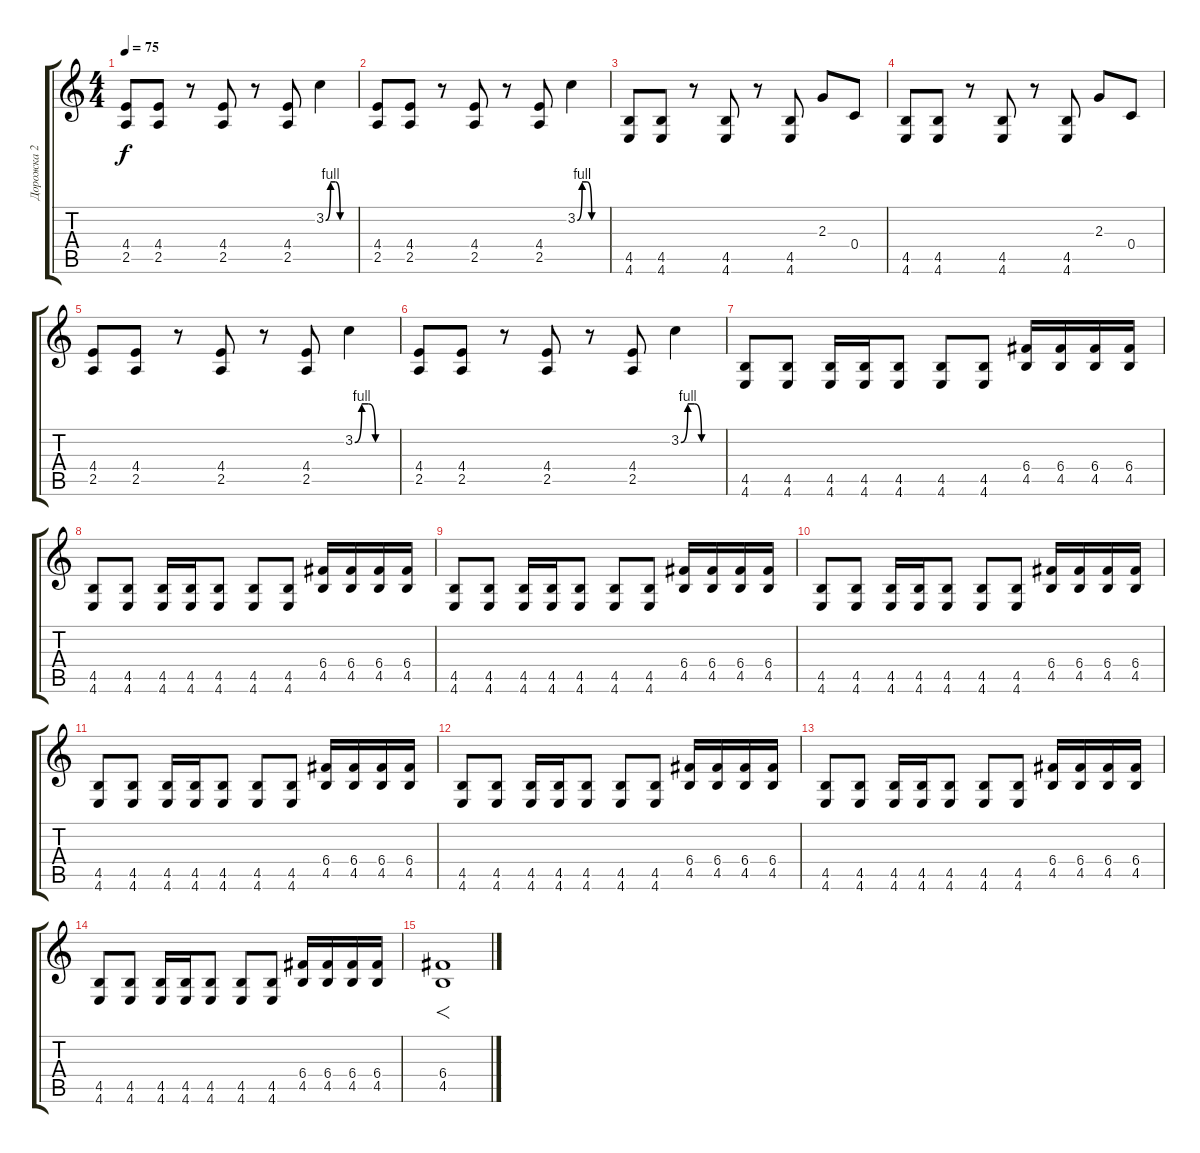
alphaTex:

\track ("Дорожка 2" "Дорожка 2") {instrument overdrivenguitar}
\staff {score tabs}
\tuning (D4 A3 F3 C3 G2 C2) {hide}
\ts (4 4)
\tempo 75
\clef g2
\ks c
(4.4 2.5).8{dy f} (4.4 2.5).8 r.8 (4.4 2.5).8 r.8 (4.4 2.5).8 3.2{be (custom 0 0 10 4 20 4 30 0 60 0)}.4 |
(4.4 2.5).8 (4.4 2.5).8 r.8 (4.4 2.5).8 r.8 (4.4 2.5).8 3.2{be (custom 0 0 10 4 20 4 30 0 60 0)}.4 |
(4.5 4.6).8 (4.5 4.6).8 r.8 (4.5 4.6).8 r.8 (4.5 4.6).8 2.3.8 0.4.8 |
(4.5 4.6).8 (4.5 4.6).8 r.8 (4.5 4.6).8 r.8 (4.5 4.6).8 2.3.8 0.4.8 |
(4.4 2.5).8 (4.4 2.5).8 r.8 (4.4 2.5).8 r.8 (4.4 2.5).8 3.2{be (custom 0 0 10 4 20 4 30 0 60 0)}.4 |
(4.4 2.5).8 (4.4 2.5).8 r.8 (4.4 2.5).8 r.8 (4.4 2.5).8 3.2{be (custom 0 0 10 4 20 4 30 0 60 0)}.4 |
(4.5 4.6).8 (4.5 4.6).8 (4.5 4.6).16 (4.5 4.6).16 (4.5 4.6).8 (4.5 4.6).8 (4.5 4.6).8 (6.4 4.5).16 (6.4 4.5).16 (6.4 4.5).16 (6.4 4.5).16 |
(4.5 4.6).8 (4.5 4.6).8 (4.5 4.6).16 (4.5 4.6).16 (4.5 4.6).8 (4.5 4.6).8 (4.5 4.6).8 (6.4 4.5).16 (6.4 4.5).16 (6.4 4.5).16 (6.4 4.5).16 |
(4.5 4.6).8 (4.5 4.6).8 (4.5 4.6).16 (4.5 4.6).16 (4.5 4.6).8 (4.5 4.6).8 (4.5 4.6).8 (6.4 4.5).16 (6.4 4.5).16 (6.4 4.5).16 (6.4 4.5).16 |
(4.5 4.6).8 (4.5 4.6).8 (4.5 4.6).16 (4.5 4.6).16 (4.5 4.6).8 (4.5 4.6).8 (4.5 4.6).8 (6.4 4.5).16 (6.4 4.5).16 (6.4 4.5).16 (6.4 4.5).16 |
(4.5 4.6).8 (4.5 4.6).8 (4.5 4.6).16 (4.5 4.6).16 (4.5 4.6).8 (4.5 4.6).8 (4.5 4.6).8 (6.4 4.5).16 (6.4 4.5).16 (6.4 4.5).16 (6.4 4.5).16 |
(4.5 4.6).8 (4.5 4.6).8 (4.5 4.6).16 (4.5 4.6).16 (4.5 4.6).8 (4.5 4.6).8 (4.5 4.6).8 (6.4 4.5).16 (6.4 4.5).16 (6.4 4.5).16 (6.4 4.5).16 |
(4.5 4.6).8 (4.5 4.6).8 (4.5 4.6).16 (4.5 4.6).16 (4.5 4.6).8 (4.5 4.6).8 (4.5 4.6).8 (6.4 4.5).16 (6.4 4.5).16 (6.4 4.5).16 (6.4 4.5).16 |
(4.5 4.6).8 (4.5 4.6).8 (4.5 4.6).16 (4.5 4.6).16 (4.5 4.6).8 (4.5 4.6).8 (4.5 4.6).8 (6.4 4.5).16 (6.4 4.5).16 (6.4 4.5).16 (6.4 4.5).16 |
(6.4 4.5).1{f}
